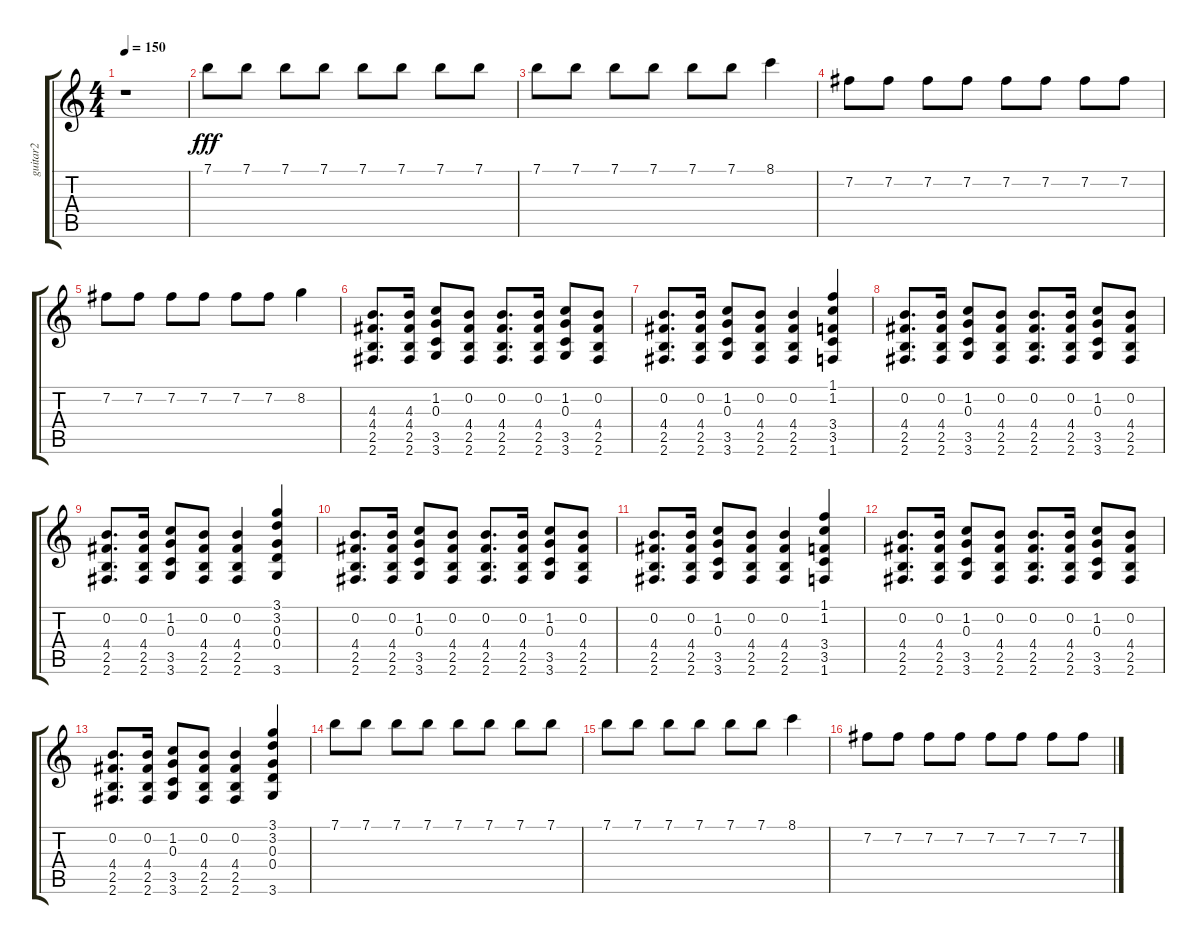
\track ("guitar2" "guitar2") {instrument overdrivenguitar}
\staff {score tabs}
\tuning (E4 B3 G3 D3 A2 E2) {hide}
\ts (4 4)
\tempo 150
\clef g2
\ks c
r.1{dy fff instrument overdrivenguitar} |
7.1.8 7.1.8 7.1.8 7.1.8 7.1.8 7.1.8 7.1.8 7.1.8 |
7.1.8 7.1.8 7.1.8 7.1.8 7.1.8 7.1.8 8.1.4 |
7.2.8 7.2.8 7.2.8 7.2.8 7.2.8 7.2.8 7.2.8 7.2.8 |
7.2.8 7.2.8 7.2.8 7.2.8 7.2.8 7.2.8 8.2.4 |
(4.3 4.4 2.5 2.6).8{d} (4.3 4.4 2.5 2.6).16 (1.2 0.3 3.5 3.6).8 (0.2 4.4 2.5 2.6).8 (0.2 4.4 2.5 2.6).8{d} (0.2 4.4 2.5 2.6).16 (1.2 0.3 3.5 3.6).8 (0.2 4.4 2.5 2.6).8 |
(0.2 4.4 2.5 2.6).8{d} (0.2 4.4 2.5 2.6).16 (1.2 0.3 3.5 3.6).8 (0.2 4.4 2.5 2.6).8 (0.2 4.4 2.5 2.6).4 (1.1 1.2 3.4 3.5 1.6).4 |
(0.2 4.4 2.5 2.6).8{d} (0.2 4.4 2.5 2.6).16 (1.2 0.3 3.5 3.6).8 (0.2 4.4 2.5 2.6).8 (0.2 4.4 2.5 2.6).8{d} (0.2 4.4 2.5 2.6).16 (1.2 0.3 3.5 3.6).8 (0.2 4.4 2.5 2.6).8 |
(0.2 4.4 2.5 2.6).8{d} (0.2 4.4 2.5 2.6).16 (1.2 0.3 3.5 3.6).8 (0.2 4.4 2.5 2.6).8 (0.2 4.4 2.5 2.6).4 (3.1 3.2 0.3 0.4 3.6).4 |
(0.2 4.4 2.5 2.6).8{d} (0.2 4.4 2.5 2.6).16 (1.2 0.3 3.5 3.6).8 (0.2 4.4 2.5 2.6).8 (0.2 4.4 2.5 2.6).8{d} (0.2 4.4 2.5 2.6).16 (1.2 0.3 3.5 3.6).8 (0.2 4.4 2.5 2.6).8 |
(0.2 4.4 2.5 2.6).8{d} (0.2 4.4 2.5 2.6).16 (1.2 0.3 3.5 3.6).8 (0.2 4.4 2.5 2.6).8 (0.2 4.4 2.5 2.6).4 (1.1 1.2 3.4 3.5 1.6).4 |
(0.2 4.4 2.5 2.6).8{d} (0.2 4.4 2.5 2.6).16 (1.2 0.3 3.5 3.6).8 (0.2 4.4 2.5 2.6).8 (0.2 4.4 2.5 2.6).8{d} (0.2 4.4 2.5 2.6).16 (1.2 0.3 3.5 3.6).8 (0.2 4.4 2.5 2.6).8 |
(0.2 4.4 2.5 2.6).8{d} (0.2 4.4 2.5 2.6).16 (1.2 0.3 3.5 3.6).8 (0.2 4.4 2.5 2.6).8 (0.2 4.4 2.5 2.6).4 (3.1 3.2 0.3 0.4 3.6).4 |
7.1.8 7.1.8 7.1.8 7.1.8 7.1.8 7.1.8 7.1.8 7.1.8 |
7.1.8 7.1.8 7.1.8 7.1.8 7.1.8 7.1.8 8.1.4 |
7.2.8 7.2.8 7.2.8 7.2.8 7.2.8 7.2.8 7.2.8 7.2.8
